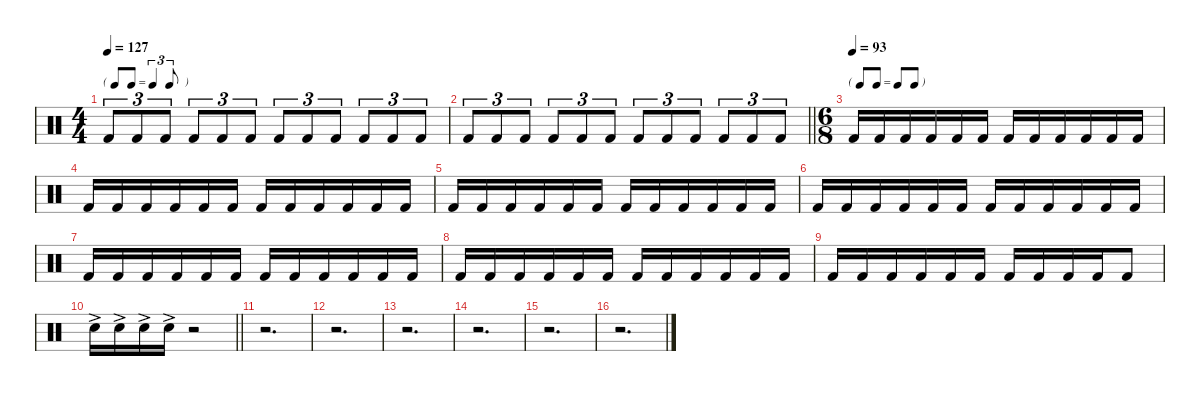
\defaultSystemsLayout 4
\hideDynamics
\bracketExtendMode nobrackets
\singleTrackTrackNamePolicy hidden
\multiTrackTrackNamePolicy hidden
\firstSystemTrackNameMode fullname
\firstSystemTrackNameOrientation horizontal
\otherSystemsTrackNameOrientation horizontal
\track ("Drums [Martin Lopez]" "drm.") {defaultSystemsLayout 4 instrument percussion}
\staff {score}
\articulation defaults
\ts (4 4)
\tf triplet8th
\tempo 127
\clef neutral
\ks c "Kick (hit) 2".8{tu (3 2) dy f beam Up} "Kick (hit) 2".8{tu (3 2) beam Up} "Kick (hit) 2".8{tu (3 2) beam Up} "Kick (hit) 2".8{tu (3 2) beam Up} "Kick (hit) 2".8{tu (3 2) beam Up} "Kick (hit) 2".8{tu (3 2) beam Up} "Kick (hit) 2".8{tu (3 2) beam Up} "Kick (hit) 2".8{tu (3 2) beam Up} "Kick (hit) 2".8{tu (3 2) beam Up} "Kick (hit) 2".8{tu (3 2) beam Up} "Kick (hit) 2".8{tu (3 2) beam Up} "Kick (hit) 2".8{tu (3 2) beam Up}
|
\barLineRight lightlight "Kick (hit) 2".8{tu (3 2) beam Up} "Kick (hit) 2".8{tu (3 2) beam Up} "Kick (hit) 2".8{tu (3 2) beam Up} "Kick (hit) 2".8{tu (3 2) beam Up} "Kick (hit) 2".8{tu (3 2) beam Up} "Kick (hit) 2".8{tu (3 2) beam Up} "Kick (hit) 2".8{tu (3 2) beam Up} "Kick (hit) 2".8{tu (3 2) beam Up} "Kick (hit) 2".8{tu (3 2) beam Up} "Kick (hit) 2".8{tu (3 2) beam Up} "Kick (hit) 2".8{tu (3 2) beam Up} "Kick (hit) 2".8{tu (3 2) beam Up}
|
\ts (6 8)
\beaming (8 3 3)
\tf none
\tempo (93)
"Kick (hit) 2".16{beam Up} "Kick (hit) 2".16{beam Up} "Kick (hit) 2".16{beam Up} "Kick (hit) 2".16{beam Up} "Kick (hit) 2".16{beam Up} "Kick (hit) 2".16{beam Up} "Kick (hit) 2".16{beam Up} "Kick (hit) 2".16{beam Up} "Kick (hit) 2".16{beam Up} "Kick (hit) 2".16{beam Up} "Kick (hit) 2".16{beam Up} "Kick (hit) 2".16{beam Up} |
"Kick (hit) 2".16{beam Up} "Kick (hit) 2".16{beam Up} "Kick (hit) 2".16{beam Up} "Kick (hit) 2".16{beam Up} "Kick (hit) 2".16{beam Up} "Kick (hit) 2".16{beam Up} "Kick (hit) 2".16{beam Up} "Kick (hit) 2".16{beam Up} "Kick (hit) 2".16{beam Up} "Kick (hit) 2".16{beam Up} "Kick (hit) 2".16{beam Up} "Kick (hit) 2".16{beam Up} |
"Kick (hit) 2".16{beam Up} "Kick (hit) 2".16{beam Up} "Kick (hit) 2".16{beam Up} "Kick (hit) 2".16{beam Up} "Kick (hit) 2".16{beam Up} "Kick (hit) 2".16{beam Up} "Kick (hit) 2".16{beam Up} "Kick (hit) 2".16{beam Up} "Kick (hit) 2".16{beam Up} "Kick (hit) 2".16{beam Up} "Kick (hit) 2".16{beam Up} "Kick (hit) 2".16{beam Up} |
"Kick (hit) 2".16{beam Up} "Kick (hit) 2".16{beam Up} "Kick (hit) 2".16{beam Up} "Kick (hit) 2".16{beam Up} "Kick (hit) 2".16{beam Up} "Kick (hit) 2".16{beam Up} "Kick (hit) 2".16{beam Up} "Kick (hit) 2".16{beam Up} "Kick (hit) 2".16{beam Up} "Kick (hit) 2".16{beam Up} "Kick (hit) 2".16{beam Up} "Kick (hit) 2".16{beam Up} |
"Kick (hit) 2".16{beam Up} "Kick (hit) 2".16{beam Up} "Kick (hit) 2".16{beam Up} "Kick (hit) 2".16{beam Up} "Kick (hit) 2".16{beam Up} "Kick (hit) 2".16{beam Up} "Kick (hit) 2".16{beam Up} "Kick (hit) 2".16{beam Up} "Kick (hit) 2".16{beam Up} "Kick (hit) 2".16{beam Up} "Kick (hit) 2".16{beam Up} "Kick (hit) 2".16{beam Up} |
"Kick (hit) 2".16{beam Up} "Kick (hit) 2".16{beam Up} "Kick (hit) 2".16{beam Up} "Kick (hit) 2".16{beam Up} "Kick (hit) 2".16{beam Up} "Kick (hit) 2".16{beam Up} "Kick (hit) 2".16{beam Up} "Kick (hit) 2".16{beam Up} "Kick (hit) 2".16{beam Up} "Kick (hit) 2".16{beam Up} "Kick (hit) 2".16{beam Up} "Kick (hit) 2".16{beam Up} |
"Kick (hit) 2".16{beam Up} "Kick (hit) 2".16{beam Up} "Kick (hit) 2".16{beam Up} "Kick (hit) 2".16{beam Up} "Kick (hit) 2".16{beam Up} "Kick (hit) 2".16{beam Up} "Kick (hit) 2".16{beam Up} "Kick (hit) 2".16{beam Up} "Kick (hit) 2".16{beam Up} "Kick (hit) 2".16{beam Up} "Kick (hit) 2".8{beam Up} |
\barLineRight lightlight "Snare (hit) 2"{ac}.16{dy mf beam Down} "Snare (hit) 2"{ac}.16{beam Down} "Snare (hit) 2"{ac}.16{beam Down} "Snare (hit) 2"{ac}.16{beam Down}
r.2{beam Down} |
r.2{d beam Down} |
r.2{d beam Down} |
r.2{d beam Down} |
r.2{d beam Down} |
r.2{d beam Down} |
r.2{d beam Down}
